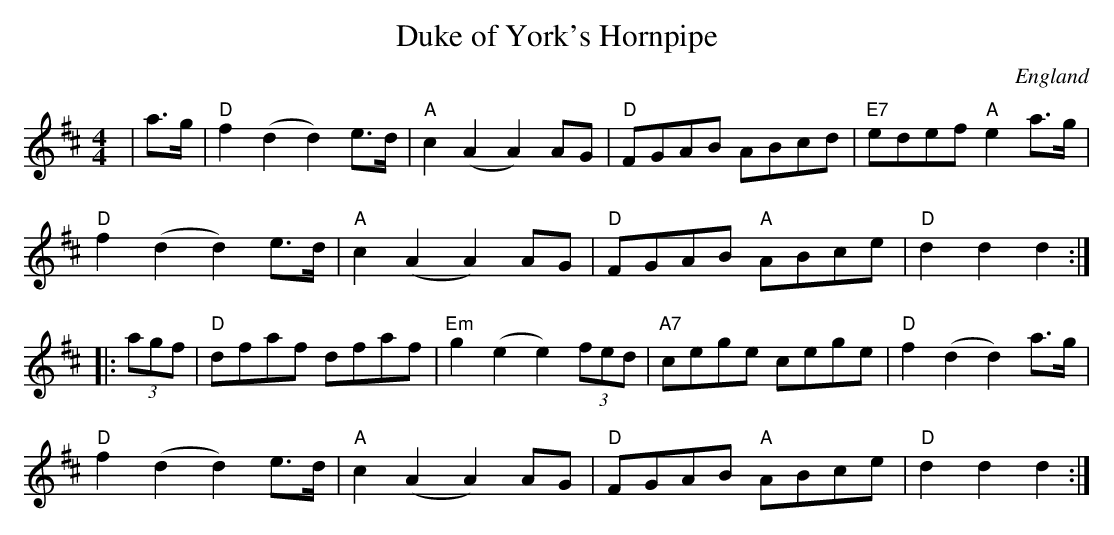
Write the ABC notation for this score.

X:1
T:Duke of York's Hornpipe
L:1/8
M:4/4
O:England
K:D major
|a>g|\
"D"f2 (d2d2) e>d|"A"c2 (A2A2) AG|\
"D"FGAB ABcd|"E7"edef "A"e2 a>g|
"D"f2 (d2d2) e>d|"A"c2 (A2A2) AG|\
"D"FGAB "A"ABce|"D"d2 d2 d2:|
|:(3agf|\
"D"dfaf dfaf|"Em"g2(e2e2) (3fed|\
"A7"cege cege|"D"f2 (d2d2) a>g|
"D"f2 (d2d2) e>d|"A"c2 (A2A2) AG|\
"D"FGAB "A"ABce|"D"d2 d2 d2:|
